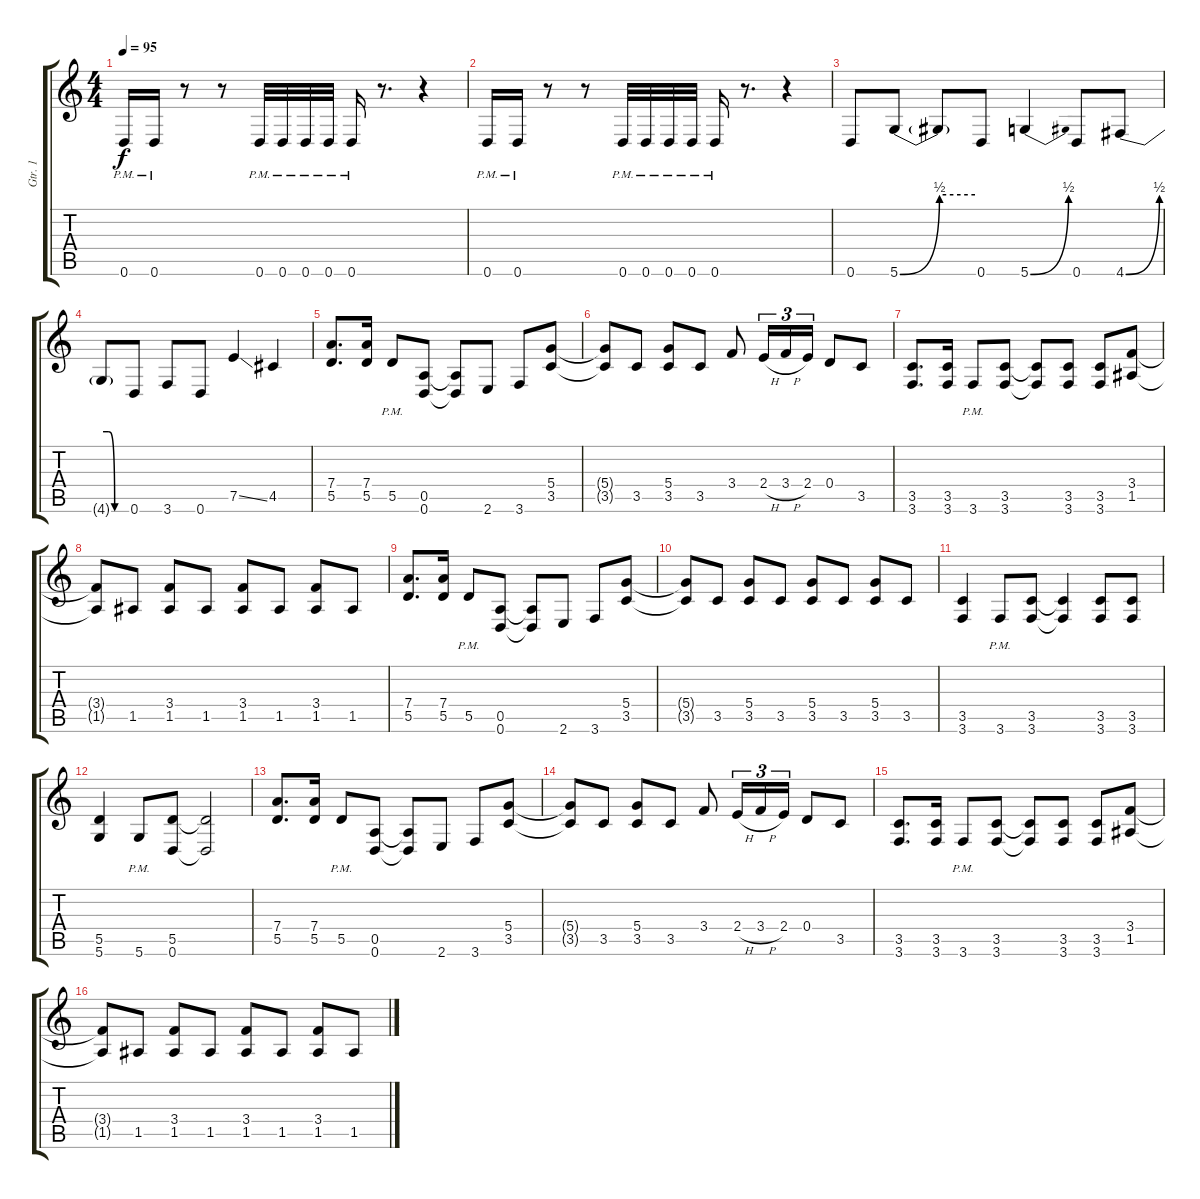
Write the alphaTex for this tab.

\track ("Gtr. 1" "Gtr. 1") {instrument distortionguitar}
\staff {score tabs}
\tuning (E4 B3 G3 D3 A2 D2) {hide}
\ts (4 4)
\tempo 95
\clef g2
\ks c
0.6{pm}.16{dy f} 0.6{pm}.16 r.8 r.8 0.6{pm}.32 0.6{pm}.32 0.6{pm}.32 0.6{pm}.32 0.6{pm}.16 r.8{d} r.4 |
0.6{pm}.16 0.6{pm}.16 r.8 r.8 0.6{pm}.32 0.6{pm}.32 0.6{pm}.32 0.6{pm}.32 0.6{pm}.16 r.8{d} r.4 |
0.6.8 5.6{be (bend 0 0 60 2)}.8 5.6{be (hold 0 2 60 2) t}.8 0.6.8 5.6{be (bend 0 0 60 2)}.4 0.6.8 4.6{be (bend 0 0 60 2)}.8 |
4.6{be (custom 0 2 15 2 30 0 60 0) t}.8 0.6.8 3.6.8 0.6.8 7.5{ss}.4 4.5.4 |
(7.4 5.5).8{d} (7.4 5.5).16 5.5{pm}.8 (0.5 0.6).8 (0.5{t} 0.6{t}).8 2.6.8 3.6.8 (5.4 3.5).8 |
(5.4{t} 3.5{t}).8 3.5.8 (5.4 3.5).8 3.5.8 3.4.8 2.4{h}.16{tu (3 2)} 3.4{h}.16{tu (3 2)} 2.4.16{tu (3 2)} 0.4.8 3.5.8 |
(3.5 3.6).8{d} (3.5 3.6).16 3.6{pm}.8 (3.5 3.6).8 (3.5{t} 3.6{t}).8 (3.5 3.6).8 (3.5 3.6).8 (3.4 1.5).8 |
(3.4{t} 1.5{t}).8 1.5.8 (3.4 1.5).8 1.5.8 (3.4 1.5).8 1.5.8 (3.4 1.5).8 1.5.8 |
(7.4 5.5).8{d} (7.4 5.5).16 5.5{pm}.8 (0.5 0.6).8 (0.5{t} 0.6{t}).8 2.6.8 3.6.8 (5.4 3.5).8 |
(5.4{t} 3.5{t}).8 3.5.8 (5.4 3.5).8 3.5.8 (5.4 3.5).8 3.5.8 (5.4 3.5).8 3.5.8 |
(3.5 3.6).4 3.6{pm}.8 (3.5 3.6).8 (3.5{t} 3.6{t}).4 (3.5 3.6).8 (3.5 3.6).8 |
(5.5 5.6).4 5.6{pm}.8 (5.5 0.6).8 (5.5{t} 0.6{t}).2 |
(7.4 5.5).8{d} (7.4 5.5).16 5.5{pm}.8 (0.5 0.6).8 (0.5{t} 0.6{t}).8 2.6.8 3.6.8 (5.4 3.5).8 |
(5.4{t} 3.5{t}).8 3.5.8 (5.4 3.5).8 3.5.8 3.4.8 2.4{h}.16{tu (3 2)} 3.4{h}.16{tu (3 2)} 2.4.16{tu (3 2)} 0.4.8 3.5.8 |
(3.5 3.6).8{d} (3.5 3.6).16 3.6{pm}.8 (3.5 3.6).8 (3.5{t} 3.6{t}).8 (3.5 3.6).8 (3.5 3.6).8 (3.4 1.5).8 |
(3.4{t} 1.5{t}).8 1.5.8 (3.4 1.5).8 1.5.8 (3.4 1.5).8 1.5.8 (3.4 1.5).8 1.5.8
